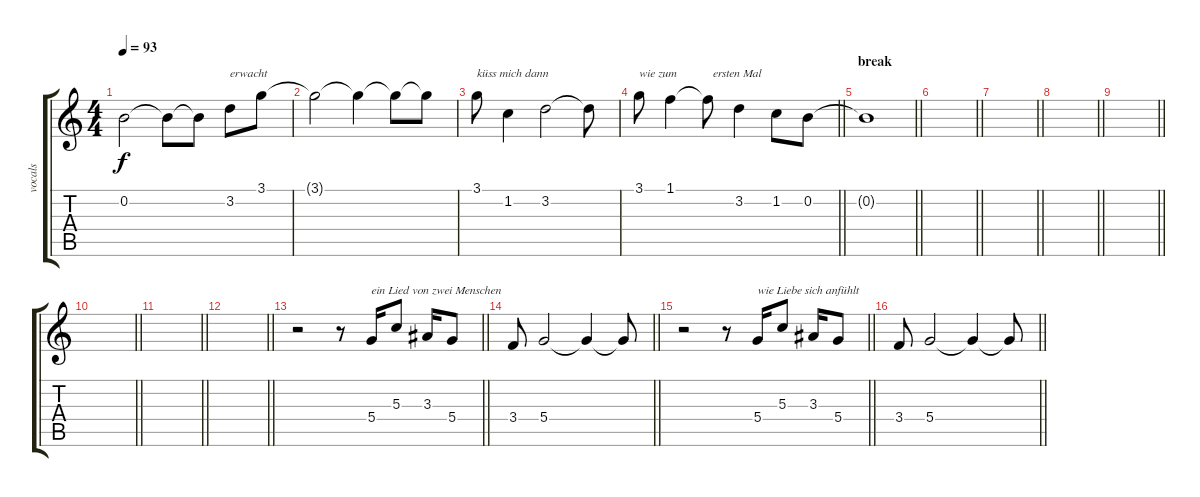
\track ("vocals" "vocals") {instrument electricguitarjazz}
\staff {score tabs}
\tuning (E4 B3 G3 D3 A2 E2) {hide}
\ts (4 4)
\tempo 93
\clef g2
\ks c
0.2{t}.2{dy f} 0.2{t}.8 0.2{t}.8 3.2.8{txt "erwacht"} 3.1.8 |
3.1{t}.2 3.1{t}.4 3.1{t}.8 3.1{t}.8 |
3.1.8{txt "küss mich dann"} 1.2.4 3.2.2 3.2{t}.8 |
\barLineRight lightlight
3.1.8{txt "wie zum            ersten Mal"} 1.1.4 1.1{t}.8 3.2.4 1.2.8 0.2.8 |
\section ("" "break")
\barLineRight lightlight
0.2{t}.1 |
\barLineRight lightlight
|
\barLineRight lightlight
|
\barLineRight lightlight
|
\barLineRight lightlight
|
\barLineRight lightlight
|
\barLineRight lightlight
|
\barLineRight lightlight
|
\barLineRight lightlight
r.2 r.8 5.4.16{txt "ein Lied von zwei Menschen"} 5.3.8 3.3.16 5.4.8 |
\barLineRight lightlight
3.4.8 5.4.2 5.4{t}.4 5.4{t}.8 |
\barLineRight lightlight
r.2 r.8 5.4.16{txt "wie Liebe sich anfühlt"} 5.3.8 3.3.16 5.4.8 |
\barLineRight lightlight
3.4.8 5.4.2 5.4{t}.4 5.4{t}.8
